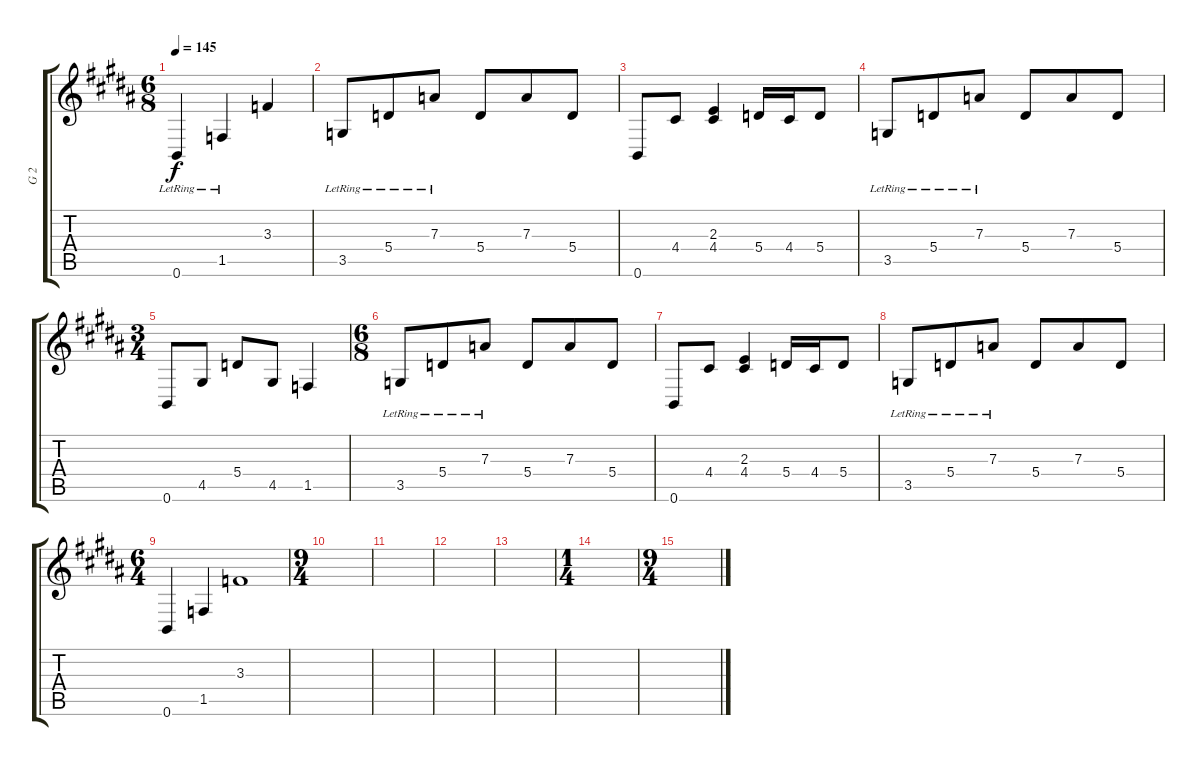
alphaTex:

\track ("G 2" "G 2") {instrument acousticguitarsteel}
\staff {score tabs}
\tuning (B3 Gb3 D3 A2 E2 B1) {hide}
\ts (6 8)
\tempo 145
\clef g2
\ks g#minor
0.6{lr}.4{dy f} 1.5{lr}.4 3.3.4 |
3.5{lr}.8 5.4{lr}.8 7.3{lr}.8 5.4.8 7.3.8 5.4.8 |
0.6.8 4.4.8 (2.3 4.4).4 5.4.16 4.4.16 5.4.8 |
3.5{lr}.8 5.4{lr}.8 7.3{lr}.8 5.4.8 7.3.8 5.4.8 |
\ts (3 4)
0.6.8 4.5.8 5.4.8 4.5.8 1.5.4 |
\ts (6 8)
3.5{lr}.8 5.4{lr}.8 7.3{lr}.8 5.4.8 7.3.8 5.4.8 |
0.6.8 4.4.8 (2.3 4.4).4 5.4.16 4.4.16 5.4.8 |
3.5{lr}.8 5.4{lr}.8 7.3{lr}.8 5.4.8 7.3.8 5.4.8 |
\ts (6 4)
0.6.4 1.5.4 3.3.1 |
\ts (9 4)
|
|
|
|
\ts (1 4)
|
\ts (9 4)
